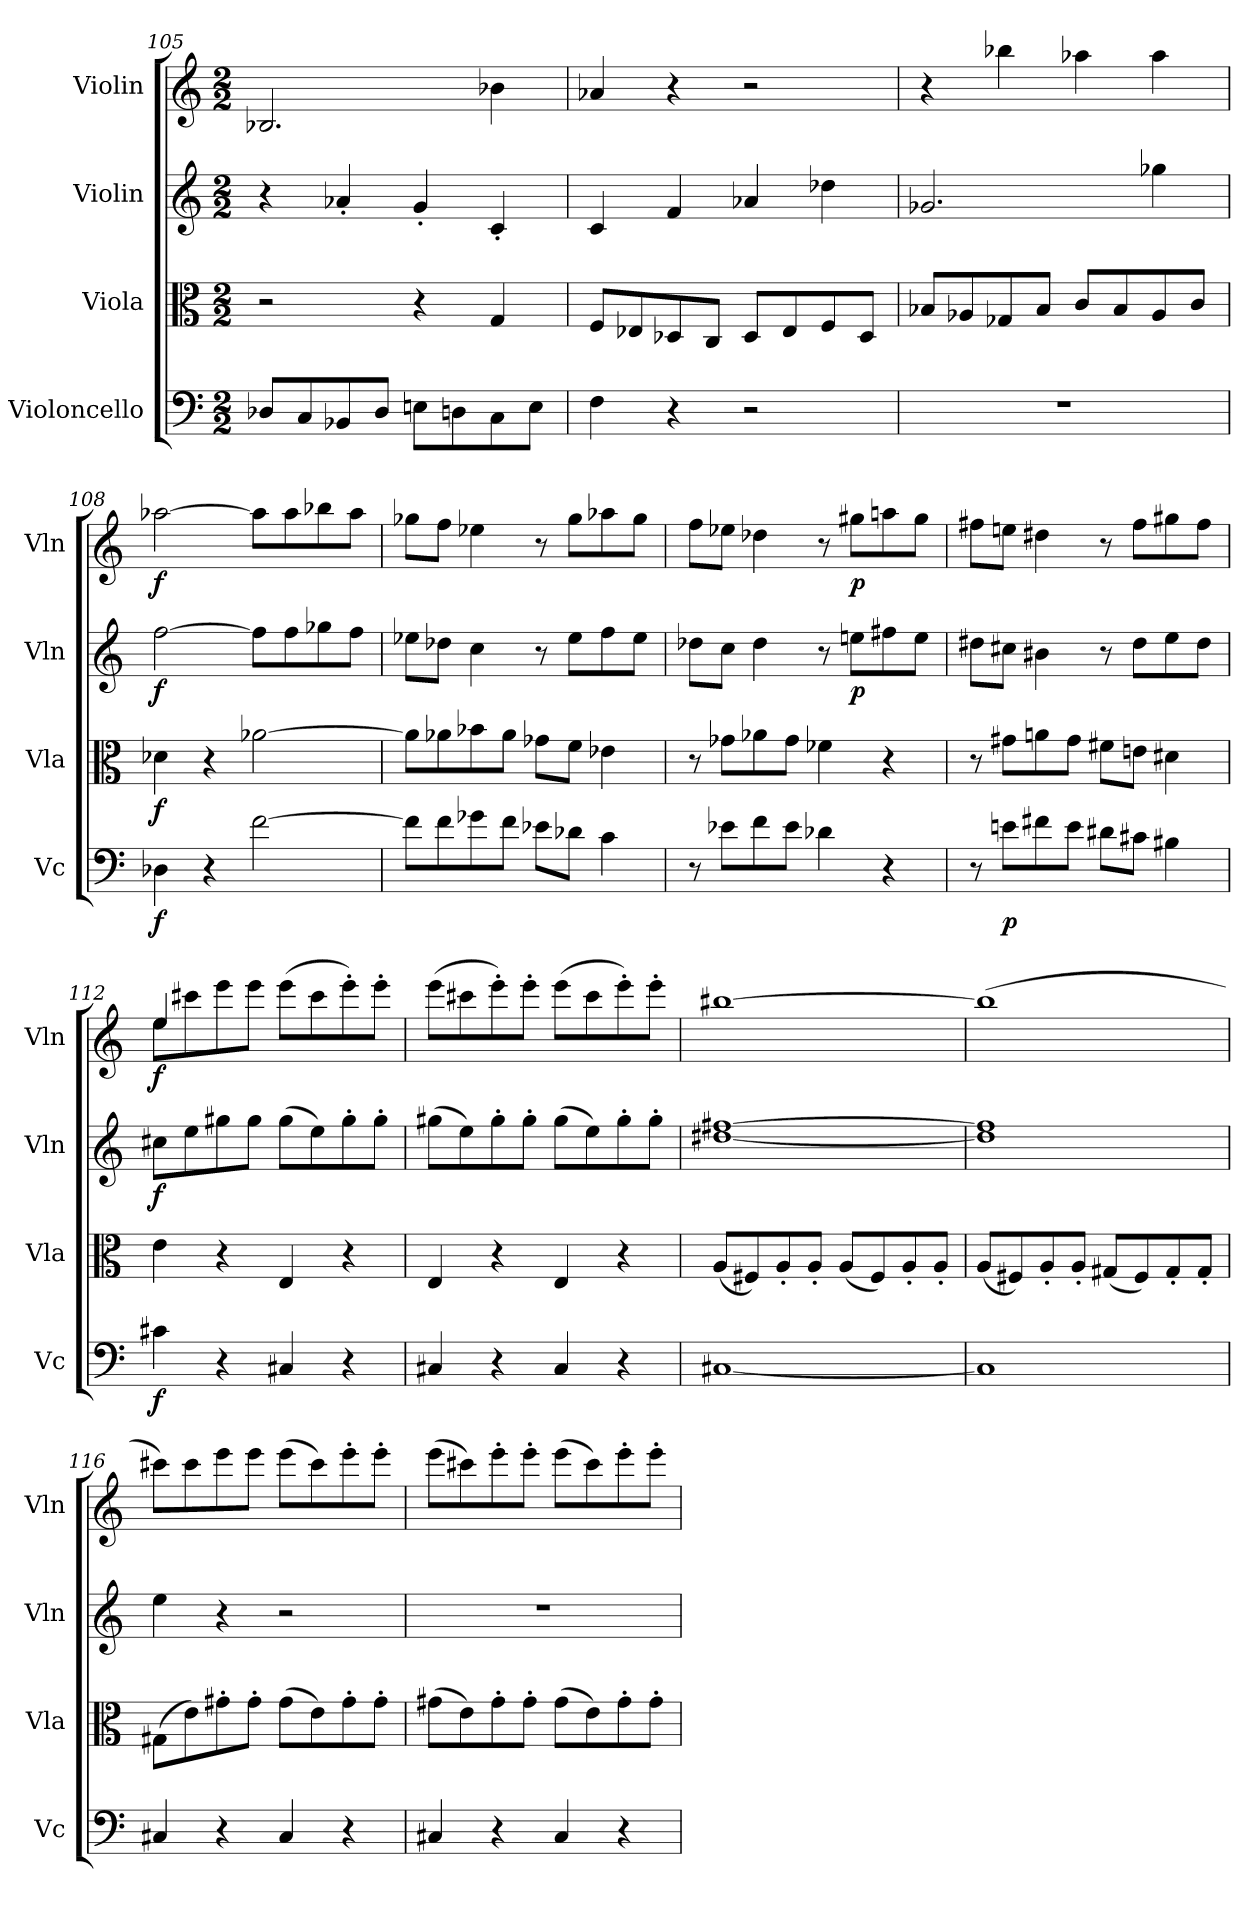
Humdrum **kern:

**kern	**dynam	**kern	**dynam	**kern	**dynam	**kern	**dynam
*part4	*part4	*part3	*part3	*part2	*part2	*part1	*part1
*staff4	*staff4	*staff3	*staff3	*staff2	*staff2	*staff1	*staff1
*I"Violoncello	*	*I"Viola	*	*I"Violin	*	*I"Violin	*
*I'Vc	*	*I'Vla	*	*I'Vln	*	*I'Vln	*
*clefF4	*	*clefC3	*	*clefG2	*	*clefG2	*
*k[]	*	*k[]	*	*k[]	*	*k[]	*
*M2/2	*	*M2/2	*	*M2/2	*	*M2/2	*
=105	=105	=105	=105	=105	=105	=105	=105
8D-X/L	.	2r	.	4r	.	2.B-X/	.
8C/	.	.	.	.	.	.	.
8BB-X/	.	.	.	4a-X'/	.	.	.
8D-/J	.	.	.	.	.	.	.
8En\L	.	4r	.	4g'/	.	.	.
8Dn\	.	.	.	.	.	.	.
8C\	.	4G/	.	4c'/	.	4b-X\	.
8E\J	.	.	.	.	.	.	.
=106	=106	=106	=106	=106	=106	=106	=106
4F\	.	8F/L	.	4c/	.	4a-X/	.
.	.	8E-X/	.	.	.	.	.
4r	.	8D-X/	.	4f/	.	4r	.
.	.	8C/J	.	.	.	.	.
2r	.	8D-/L	.	4a-X/	.	2r	.
.	.	8E-/	.	.	.	.	.
.	.	8F/	.	4dd-X\	.	.	.
.	.	8D-/J	.	.	.	.	.
=107	=107	=107	=107	=107	=107	=107	=107
1r	.	8B-X/L	.	2.g-X/	.	4r	.
.	.	8A-X/	.	.	.	.	.
.	.	8G-X/	.	.	.	4bb-X\	.
.	.	8B-/J	.	.	.	.	.
.	.	8c/L	.	.	.	4aa-X\	.
.	.	8B-/	.	.	.	.	.
.	.	8A-/	.	4gg-X\	.	4aa-\	.
.	.	8c/J	.	.	.	.	.
=108	=108	=108	=108	=108	=108	=108	=108
4D-X\	f	4d-X\	f	[2ff\	f	[2aa-X\	f
4r	.	4r	.	.	.	.	.
[2f\	.	[2a-X\	.	8ff\L]	.	8aa-\L]	.
.	.	.	.	8ff\	.	8aa-\	.
.	.	.	.	8gg-X\	.	8bb-X\	.
.	.	.	.	8ff\J	.	8aa-\J	.
=109	=109	=109	=109	=109	=109	=109	=109
8f\L]	.	8a-\L]	.	8ee-X\L	.	8gg-X\L	.
8f\	.	8a-X\	.	8dd-X\J	.	8ff\J	.
8g-X\	.	8b-X\	.	4cc\	.	4ee-X\	.
8f\J	.	8a-\J	.	.	.	.	.
8e-X\L	.	8g-X\L	.	8r	.	8r	.
8d-X\J	.	8f\J	.	8ee-\L	.	8gg-\L	.
4c\	.	4e-X\	.	8ff\	.	8aa-X\	.
.	.	.	.	8ee-\J	.	8gg-\J	.
=110	=110	=110	=110	=110	=110	=110	=110
8r	.	8r	.	8dd-X\L	.	8ff\L	.
8e-X\L	.	8g-X\L	.	8cc\J	.	8ee-X\J	.
8f\	.	8a-X\	.	4dd-\	.	4dd-X\	.
8e-\J	.	8g-\J	.	.	.	.	.
4d-X\	.	4f-X\	.	8r	.	8r	.
.	.	.	.	8een\L	p	8gg#X\L	p
4r	.	4r	.	8ff#X\	.	8aan\	.
.	.	.	.	8ee\J	.	8gg#\J	.
=111	=111	=111	=111	=111	=111	=111	=111
8r	.	8r	.	8dd#X\L	.	8ff#X\L	.
8en\L	p	8g#X\L	.	8cc#X\J	.	8een\J	.
8f#X\	.	8an\	.	4b#X\	.	4dd#X\	.
8e\J	.	8g#\J	.	.	.	.	.
8d#X\L	.	8f#X\L	.	8r	.	8r	.
8c#X\J	.	8en\J	.	8dd#\L	.	8ff#\L	.
4B#X\	.	4d#X\	.	8ee\	.	8gg#X\	.
.	.	.	.	8dd#\J	.	8ff#\J	.
=112	=112	=112	=112	=112	=112	=112	=112
*	*	*	*	*	*	*^	*
4c#X\	f	4e\	.	8cc#X\L	f	8ee\L	4ee/	f
.	.	.	.	8ee\	.	8ccc#X\	.	.
4r	.	4r	.	8gg#X\	.	8eee\	2.ryy	.
.	.	.	.	8gg#\J	.	8eee\J	.	.
4C#X/	.	4E/	.	(8gg#\L	.	(8eee\L	.	.
.	.	.	.	8ee\)	.	8ccc#\	.	.
4r	.	4r	.	8gg#'\	.	8eee'\)	.	.
.	.	.	.	8gg#'\J	.	8eee'\J	.	.
*	*	*	*	*	*	*v	*v	*
=113	=113	=113	=113	=113	=113	=113	=113
4C#X/	.	4E/	.	(8gg#X\L	.	(8eee\L	.
.	.	.	.	8ee\)	.	8ccc#X\	.
4r	.	4r	.	8gg#'\	.	8eee'\)	.
.	.	.	.	8gg#'\J	.	8eee'\J	.
4C#/	.	4E/	.	(8gg#\L	.	(8eee\L	.
.	.	.	.	8ee\)	.	8ccc#\	.
4r	.	4r	.	8gg#'\	.	8eee'\)	.
.	.	.	.	8gg#'\J	.	8eee'\J	.
=114	=114	=114	=114	=114	=114	=114	=114
[1C#X	.	(8A/L	.	[1dd#X [1ff#X	.	[1bb#X	.
.	.	8F#X/)	.	.	.	.	.
.	.	8A'/	.	.	.	.	.
.	.	8A'/J	.	.	.	.	.
.	.	(8A/L	.	.	.	.	.
.	.	8F#/)	.	.	.	.	.
.	.	8A'/	.	.	.	.	.
.	.	8A'/J	.	.	.	.	.
=115	=115	=115	=115	=115	=115	=115	=115
1C#]	.	(8A/L	.	1dd#] 1ff#]	.	(1bb#]	.
.	.	8F#X/)	.	.	.	.	.
.	.	8A'/	.	.	.	.	.
.	.	8A'/J	.	.	.	.	.
.	.	(8G#X/L	.	.	.	.	.
.	.	8F#/)	.	.	.	.	.
.	.	8G#'/	.	.	.	.	.
.	.	8G#'/J	.	.	.	.	.
=116	=116	=116	=116	=116	=116	=116	=116
4C#X/	.	(8G#X\L	.	4ee\	.	8ccc#X\L)	.
.	.	8e\)	.	.	.	8ccc#\	.
4r	.	8g#X'\	.	4r	.	8eee\	.
.	.	8g#'\J	.	.	.	8eee\J	.
4C#/	.	(8g#\L	.	2r	.	(8eee\L	.
.	.	8e\)	.	.	.	8ccc#\)	.
4r	.	8g#'\	.	.	.	8eee'\	.
.	.	8g#'\J	.	.	.	8eee'\J	.
=117	=117	=117	=117	=117	=117	=117	=117
4C#X/	.	(8g#X\L	.	1r	.	(8eee\L	.
.	.	8e\)	.	.	.	8ccc#X\)	.
4r	.	8g#'\	.	.	.	8eee'\	.
.	.	8g#'\J	.	.	.	8eee'\J	.
4C#/	.	(8g#\L	.	.	.	(8eee\L	.
.	.	8e\)	.	.	.	8ccc#\)	.
4r	.	8g#'\	.	.	.	8eee'\	.
.	.	8g#'\J	.	.	.	8eee'\J	.
=	=	=	=	=	=	=	=
*-	*-	*-	*-	*-	*-	*-	*-
